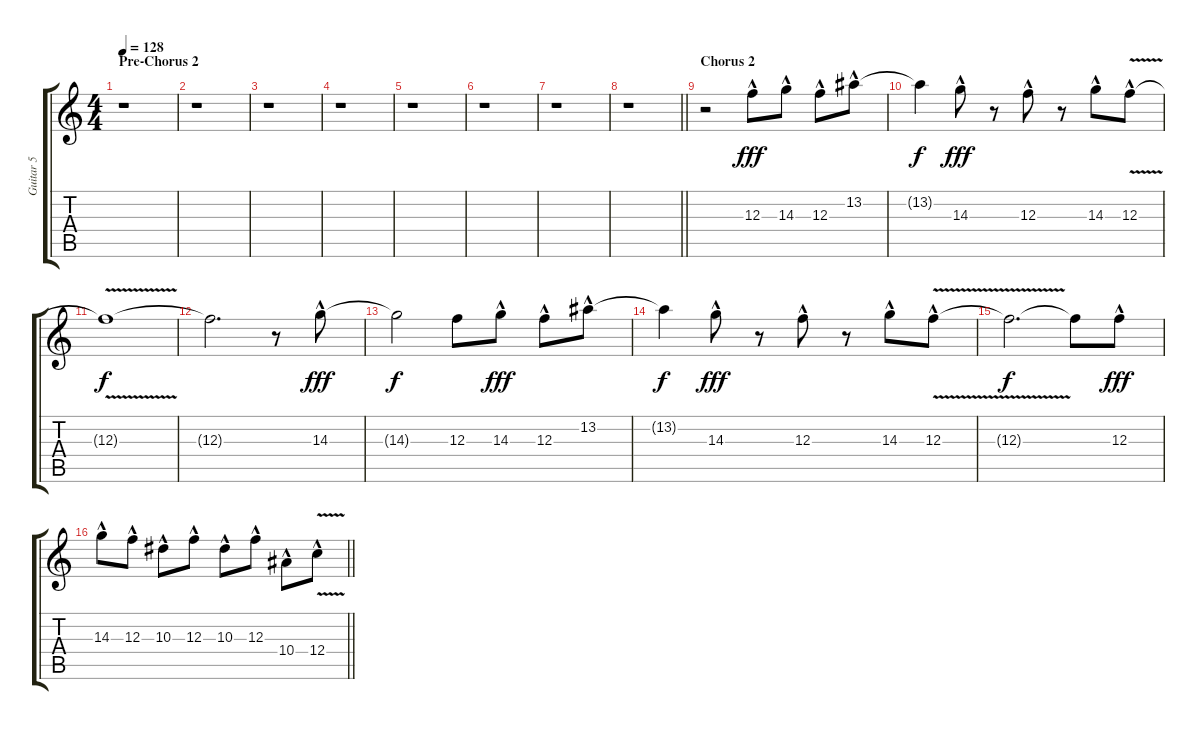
\track ("Guitar 5" "Guitar 5") {instrument electricguitarjazz}
\staff {score tabs}
\tuning (D4 A3 F3 C3 G2 C2) {hide}
\ts (4 4)
\section ("" "Pre-Chorus 2")
\tempo 128
\clef g2
\ks c
r.1{dy f} |
r.1 |
r.1 |
r.1 |
r.1 |
r.1 |
r.1 |
\barLineRight lightlight
r.1 |
\section ("" "Chorus 2")
r.2 12.3{hac}.8{dy fff} 14.3{hac}.8 12.3{hac}.8 13.2{hac}.8 |
13.2{t}.4{dy f} 14.3{hac}.8{dy fff} r.8 12.3{hac}.8 r.8 14.3{hac}.8 12.3{v hac}.8 |
12.3{t}.1{dy f} |
12.3{t}.2{d} r.8 14.3{hac}.8{dy fff} |
14.3{t}.2{dy f} 12.3.8 14.3{hac}.8{dy fff} 12.3{hac}.8 13.2{hac}.8 |
13.2{t}.4{dy f} 14.3{hac}.8{dy fff} r.8 12.3{hac}.8 r.8 14.3{hac}.8 12.3{v hac}.8 |
12.3{t}.2{d dy f} 12.3{t}.8 12.3{hac}.8{dy fff} |
\barLineRight lightlight
14.3{hac}.8 12.3{hac}.8 10.3{hac}.8 12.3{hac}.8 10.3{hac}.8 12.3{hac}.8 10.4{hac}.8 12.4{v hac}.8
